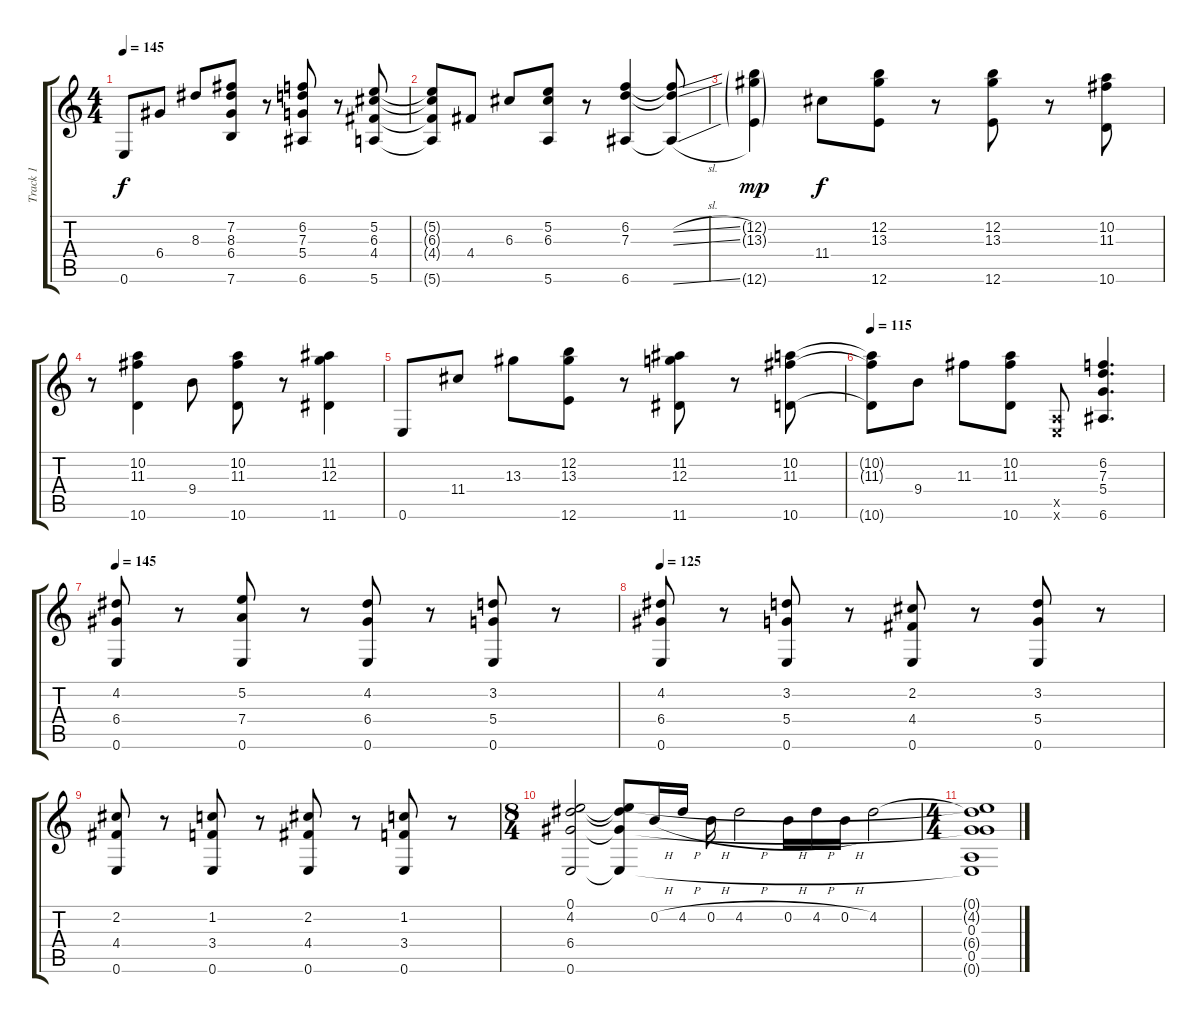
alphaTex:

\track ("Track 1" "Track 1") {instrument acousticguitarsteel}
\staff {score tabs}
\tuning (E4 B3 G3 D3 A2 E2) {hide}
\ts (4 4)
\tempo 145
\clef g2
\ks c
0.6.8{dy f} 6.4.8 8.3.8 (7.2 8.3 6.4 7.6).8 r.8 (6.2 7.3 5.4 6.6).8 r.8 (5.2 6.3 4.4 5.6).8 |
(5.2{t} 6.3{t} 4.4{t} 5.6{t}).8 4.4.8 6.3.8 (5.2 6.3 5.6).8 r.8 (6.2 7.3 6.6).4 (6.2{sl t} 7.3{sl t} 6.6{sl t}).8 |
(12.2{g} 13.3{g} 12.6{g}).4{dy mp} 11.4.8{dy f} (12.2 13.3 12.6).8 r.8 (12.2 13.3 12.6).8 r.8 (10.2 11.3 10.6).8 |
r.8 (10.2 11.3 10.6).4 9.4.8 (10.2 11.3 10.6).8 r.8 (11.2 12.3 11.6).4 |
0.6.8 11.4.8 13.3.8 (12.2 13.3 12.6).8 r.8 (11.2 12.3 11.6).8 r.8 (10.2 11.3 10.6).8 |
\tempo 115
(10.2{t} 11.3{t} 10.6{t}).8 9.4.8 11.3.8 (10.2 11.3 10.6).8 (0.5{x} 0.6{x}).8 (6.2 7.3 5.4 6.6).4{d} |
\tempo 145
(4.2 6.4 0.6).8 r.8 (5.2 7.4 0.6).8 r.8 (4.2 6.4 0.6).8 r.8 (3.2 5.4 0.6).8 r.8 |
\tempo 125
(4.2 6.4 0.6).8 r.8 (3.2 5.4 0.6).8 r.8 (2.2 4.4 0.6).8 r.8 (3.2 5.4 0.6).8 r.8 |
(2.2 4.4 0.6).8 r.8 (1.2 3.4 0.6).8 r.8 (2.2 4.4 0.6).8 r.8 (1.2 3.4 0.6).8 r.8 |
\ts (8 4)
(0.1 4.2 6.4 0.6).2 (0.1{t} 4.2{t} 6.4{t} 0.6{t}).8 0.2{h}.16 4.2{h}.16 0.2{h}.16 4.2{h}.2 0.2{h}.16 4.2{h}.16 0.2{h}.16 4.2.2 |
\ts (4 4)
(0.1{t} 4.2{t} 0.3 6.4{t} 0.5 0.6{t}).1
